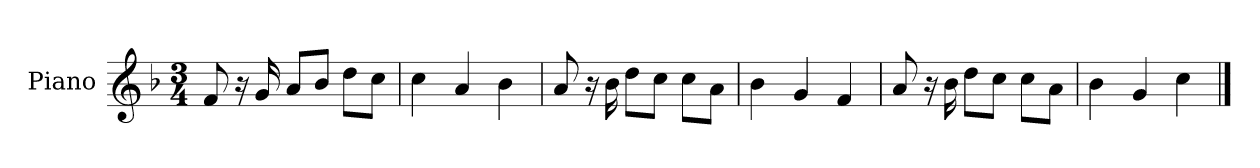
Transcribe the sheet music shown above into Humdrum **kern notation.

**kern
*part1
*staff1
*I"Piano
*I'P-no
*clefG2
*k[b-]
*M3/4
*MM92
=1
8f/
16r
16g/
8a/L
8b-/J
8dd\L
8cc\J
=2
4cc\
4a/
4b-\
=3
8a/
16r
16b-\
8dd\L
8cc\J
8cc\L
8a\J
=4
4b-\
4g/
4f/
=5
8a/
16r
16b-\
8dd\L
8cc\J
8cc\L
8a\J
=6
4b-\
4g/
4cc\
==
*-
